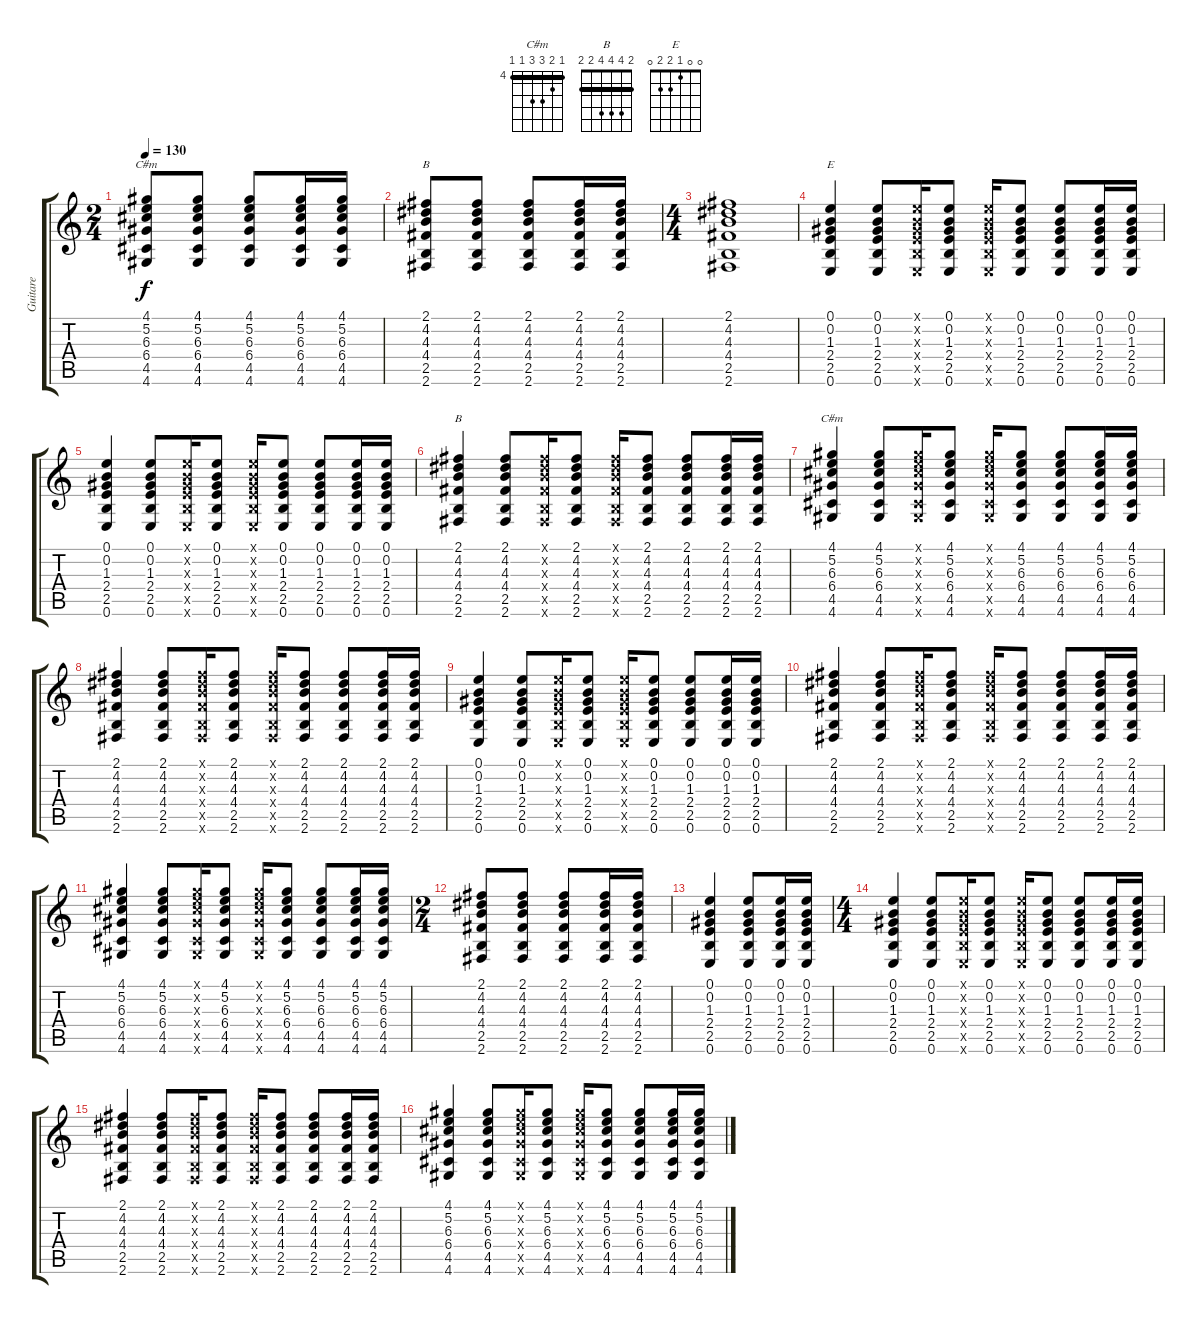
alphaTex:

\track ("Guitare" "Guitare") {instrument acousticguitarsteel}
\staff {score tabs}
\tuning (E4 B3 G3 D3 A2 E2) {hide}
\chord ("C#m" 4 5 6 6 4 x) {firstfret 4 barre 4}
\chord ("B" 2 4 4 4 2 x) {barre 2}
\chord ("E" 0 0 1 2 2 0)
\chord ("B" 2 4 4 4 2 2) {barre 2}
\chord ("C#m" 4 5 6 6 4 4) {firstfret 4 barre 4}
\ts (2 4)
\tempo 130
\clef g2
\ks c
(4.1 5.2 6.3 6.4 4.5 4.6).8{ch "C#m" dy f} (4.1 5.2 6.3 6.4 4.5 4.6).8 (4.1 5.2 6.3 6.4 4.5 4.6).8 (4.1 5.2 6.3 6.4 4.5 4.6).16 (4.1 5.2 6.3 6.4 4.5 4.6).16 |
(2.1 4.2 4.3 4.4 2.5 2.6).8{ch "B"} (2.1 4.2 4.3 4.4 2.5 2.6).8 (2.1 4.2 4.3 4.4 2.5 2.6).8 (2.1 4.2 4.3 4.4 2.5 2.6).16 (2.1 4.2 4.3 4.4 2.5 2.6).16 |
\ts (4 4)
(2.1 4.2 4.3 4.4 2.5 2.6).1 |
(0.1 0.2 1.3 2.4 2.5 0.6).4{ch "E"} (0.1 0.2 1.3 2.4 2.5 0.6).8 (0.1{x} 0.2{x} 1.3{x} 2.4{x} 2.5{x} 0.6{x}).16 (0.1 0.2 1.3 2.4 2.5 0.6).8 (0.1{x} 0.2{x} 1.3{x} 2.4{x} 2.5{x} 0.6{x}).16 (0.1 0.2 1.3 2.4 2.5 0.6).8 (0.1 0.2 1.3 2.4 2.5 0.6).8 (0.1 0.2 1.3 2.4 2.5 0.6).16 (0.1 0.2 1.3 2.4 2.5 0.6).16 |
(0.1 0.2 1.3 2.4 2.5 0.6).4 (0.1 0.2 1.3 2.4 2.5 0.6).8 (0.1{x} 0.2{x} 1.3{x} 2.4{x} 2.5{x} 0.6{x}).16 (0.1 0.2 1.3 2.4 2.5 0.6).8 (0.1{x} 0.2{x} 1.3{x} 2.4{x} 2.5{x} 0.6{x}).16 (0.1 0.2 1.3 2.4 2.5 0.6).8 (0.1 0.2 1.3 2.4 2.5 0.6).8 (0.1 0.2 1.3 2.4 2.5 0.6).16 (0.1 0.2 1.3 2.4 2.5 0.6).16 |
(2.1 4.2 4.3 4.4 2.5 2.6).4{ch "B"} (2.1 4.2 4.3 4.4 2.5 2.6).8 (2.1{x} 4.2{x} 4.3{x} 4.4{x} 2.5{x} 2.6{x}).16 (2.1 4.2 4.3 4.4 2.5 2.6).8 (2.1{x} 4.2{x} 4.3{x} 4.4{x} 2.5{x} 2.6{x}).16 (2.1 4.2 4.3 4.4 2.5 2.6).8 (2.1 4.2 4.3 4.4 2.5 2.6).8 (2.1 4.2 4.3 4.4 2.5 2.6).16 (2.1 4.2 4.3 4.4 2.5 2.6).16 |
(4.1 5.2 6.3 6.4 4.5 4.6).4{ch "C#m"} (4.1 5.2 6.3 6.4 4.5 4.6).8 (4.1{x} 5.2{x} 6.3{x} 6.4{x} 4.5{x} 4.6{x}).16 (4.1 5.2 6.3 6.4 4.5 4.6).8 (4.1{x} 5.2{x} 6.3{x} 6.4{x} 4.5{x} 4.6{x}).16 (4.1 5.2 6.3 6.4 4.5 4.6).8 (4.1 5.2 6.3 6.4 4.5 4.6).8 (4.1 5.2 6.3 6.4 4.5 4.6).16 (4.1 5.2 6.3 6.4 4.5 4.6).16 |
(2.1 4.2 4.3 4.4 2.5 2.6).4 (2.1 4.2 4.3 4.4 2.5 2.6).8 (2.1{x} 4.2{x} 4.3{x} 4.4{x} 2.5{x} 2.6{x}).16 (2.1 4.2 4.3 4.4 2.5 2.6).8 (2.1{x} 4.2{x} 4.3{x} 4.4{x} 2.5{x} 2.6{x}).16 (2.1 4.2 4.3 4.4 2.5 2.6).8 (2.1 4.2 4.3 4.4 2.5 2.6).8 (2.1 4.2 4.3 4.4 2.5 2.6).16 (2.1 4.2 4.3 4.4 2.5 2.6).16 |
(0.1 0.2 1.3 2.4 2.5 0.6).4 (0.1 0.2 1.3 2.4 2.5 0.6).8 (0.1{x} 0.2{x} 1.3{x} 2.4{x} 2.5{x} 0.6{x}).16 (0.1 0.2 1.3 2.4 2.5 0.6).8 (0.1{x} 0.2{x} 1.3{x} 2.4{x} 2.5{x} 0.6{x}).16 (0.1 0.2 1.3 2.4 2.5 0.6).8 (0.1 0.2 1.3 2.4 2.5 0.6).8 (0.1 0.2 1.3 2.4 2.5 0.6).16 (0.1 0.2 1.3 2.4 2.5 0.6).16 |
(2.1 4.2 4.3 4.4 2.5 2.6).4 (2.1 4.2 4.3 4.4 2.5 2.6).8 (2.1{x} 4.2{x} 4.3{x} 4.4{x} 2.5{x} 2.6{x}).16 (2.1 4.2 4.3 4.4 2.5 2.6).8 (2.1{x} 4.2{x} 4.3{x} 4.4{x} 2.5{x} 2.6{x}).16 (2.1 4.2 4.3 4.4 2.5 2.6).8 (2.1 4.2 4.3 4.4 2.5 2.6).8 (2.1 4.2 4.3 4.4 2.5 2.6).16 (2.1 4.2 4.3 4.4 2.5 2.6).16 |
(4.1 5.2 6.3 6.4 4.5 4.6).4 (4.1 5.2 6.3 6.4 4.5 4.6).8 (4.1{x} 5.2{x} 6.3{x} 6.4{x} 4.5{x} 4.6{x}).16 (4.1 5.2 6.3 6.4 4.5 4.6).8 (4.1{x} 5.2{x} 6.3{x} 6.4{x} 4.5{x} 4.6{x}).16 (4.1 5.2 6.3 6.4 4.5 4.6).8 (4.1 5.2 6.3 6.4 4.5 4.6).8 (4.1 5.2 6.3 6.4 4.5 4.6).16 (4.1 5.2 6.3 6.4 4.5 4.6).16 |
\ts (2 4)
(2.1 4.2 4.3 4.4 2.5 2.6).8 (2.1 4.2 4.3 4.4 2.5 2.6).8 (2.1 4.2 4.3 4.4 2.5 2.6).8 (2.1 4.2 4.3 4.4 2.5 2.6).16 (2.1 4.2 4.3 4.4 2.5 2.6).16 |
(0.1 0.2 1.3 2.4 2.5 0.6).4 (0.1 0.2 1.3 2.4 2.5 0.6).8 (0.1 0.2 1.3 2.4 2.5 0.6).16 (0.1 0.2 1.3 2.4 2.5 0.6).16 |
\ts (4 4)
(0.1 0.2 1.3 2.4 2.5 0.6).4 (0.1 0.2 1.3 2.4 2.5 0.6).8 (0.1{x} 0.2{x} 1.3{x} 2.4{x} 2.5{x} 0.6{x}).16 (0.1 0.2 1.3 2.4 2.5 0.6).8 (0.1{x} 0.2{x} 1.3{x} 2.4{x} 2.5{x} 0.6{x}).16 (0.1 0.2 1.3 2.4 2.5 0.6).8 (0.1 0.2 1.3 2.4 2.5 0.6).8 (0.1 0.2 1.3 2.4 2.5 0.6).16 (0.1 0.2 1.3 2.4 2.5 0.6).16 |
(2.1 4.2 4.3 4.4 2.5 2.6).4 (2.1 4.2 4.3 4.4 2.5 2.6).8 (2.1{x} 4.2{x} 4.3{x} 4.4{x} 2.5{x} 2.6{x}).16 (2.1 4.2 4.3 4.4 2.5 2.6).8 (2.1{x} 4.2{x} 4.3{x} 4.4{x} 2.5{x} 2.6{x}).16 (2.1 4.2 4.3 4.4 2.5 2.6).8 (2.1 4.2 4.3 4.4 2.5 2.6).8 (2.1 4.2 4.3 4.4 2.5 2.6).16 (2.1 4.2 4.3 4.4 2.5 2.6).16 |
(4.1 5.2 6.3 6.4 4.5 4.6).4 (4.1 5.2 6.3 6.4 4.5 4.6).8 (4.1{x} 5.2{x} 6.3{x} 6.4{x} 4.5{x} 4.6{x}).16 (4.1 5.2 6.3 6.4 4.5 4.6).8 (4.1{x} 5.2{x} 6.3{x} 6.4{x} 4.5{x} 4.6{x}).16 (4.1 5.2 6.3 6.4 4.5 4.6).8 (4.1 5.2 6.3 6.4 4.5 4.6).8 (4.1 5.2 6.3 6.4 4.5 4.6).16 (4.1 5.2 6.3 6.4 4.5 4.6).16
